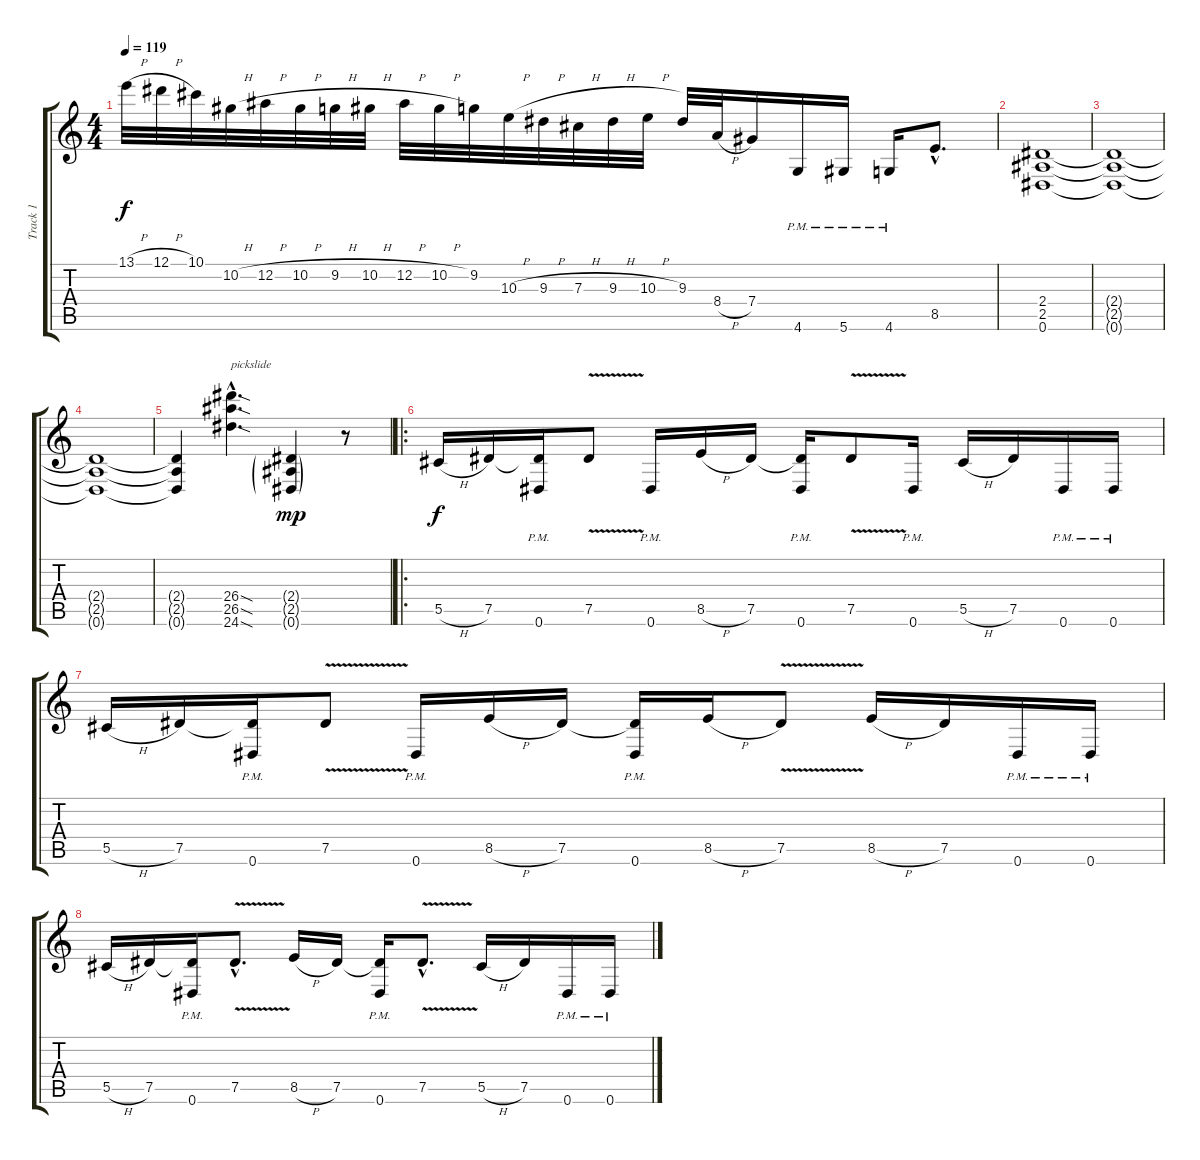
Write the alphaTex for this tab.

\track ("Track 1" "Track 1") {instrument overdrivenguitar}
\staff {score tabs}
\tuning (Eb4 Bb3 Gb3 Db3 Ab2 Eb2) {hide}
\ts (4 4)
\tempo 119
\clef g2
\ks c
13.1{h}.32{dy f} 12.1{h}.32 10.1.32 10.2{h}.32 12.2{h}.32 10.2{h}.32 9.2{h}.32 10.2{h}.32 12.2{h}.32 10.2{h}.32 9.2.32 10.3{h}.32 9.3{h}.32 7.3{h}.32 9.3{h}.32 10.3{h}.32 9.3.32 8.4{h}.32 7.4.16 4.6{pm}.16 5.6{pm}.16 4.6{pm}.16 8.5{hac}.8{d} |
(2.4 2.5 0.6).1 |
(2.4{t} 2.5{t} 0.6{t}).1 |
(2.4{t} 2.5{t} 0.6{t}).1 |
(2.4{t} 2.5{t} 0.6{t}).4 (26.4{sod hac} 26.5{sod hac} 24.6{sod hac}).4{d txt "pickslide"} (2.4{g} 2.5{g} 0.6{g}).4{dy mp} r.8 |
\ro
5.5{h}.16{dy f} 7.5.16 (7.5{t} 0.6{pm}).16 7.5{v}.8 0.6{pm}.16 8.5{h}.16 7.5.16 (7.5{t} 0.6{pm}).16 7.5{v}.8 0.6{pm}.16 5.5{h}.16 7.5.16 0.6{pm}.16 0.6{pm}.16 |
5.5{h}.16 7.5.16 (7.5{t} 0.6{pm}).16 7.5{v}.8 0.6{pm}.16 8.5{h}.16 7.5.16 (7.5{t} 0.6{pm}).16 8.5{h}.16 7.5{v}.8 8.5{h}.16 7.5.16 0.6{pm}.16 0.6{pm}.16 |
5.5{h}.16 7.5.16 (7.5{t} 0.6{pm}).16 7.5{v hac}.8{d} 8.5{h}.16 7.5.16 (7.5{t} 0.6{pm}).16 7.5{v hac}.8{d} 5.5{h}.16 7.5.16 0.6{pm}.16 0.6{pm}.16
